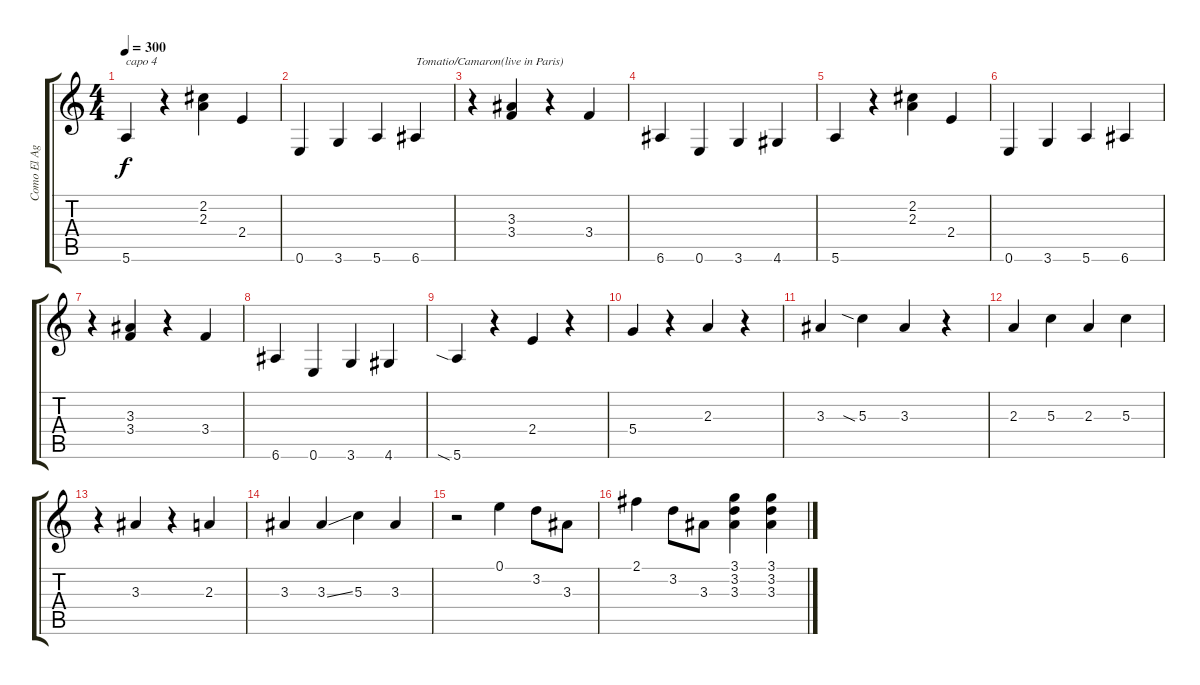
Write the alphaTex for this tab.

\track ("Como El Agua-Tangos" "Como El Ag") {instrument acousticguitarnylon}
\staff {score tabs}
\tuning (E4 B3 G3 D3 A2 E2) {hide}
\ts (4 4)
\tempo 300
\clef g2
\ks c
5.6.4{txt "capo 4" dy f instrument acousticguitarnylon} r.4 (2.2 2.3).4 2.4.4 |
0.6.4 3.6.4 5.6.4 6.6.4{txt "Tomatio/Camaron(live in Paris)"} |
r.4 (3.3 3.4).4 r.4 3.4.4 |
6.6.4 0.6.4 3.6.4 4.6.4 |
5.6.4 r.4 (2.2 2.3).4 2.4.4 |
0.6.4 3.6.4 5.6.4 6.6.4 |
r.4 (3.3 3.4).4 r.4 3.4.4 |
6.6.4 0.6.4 3.6.4 4.6.4 |
5.6{sia}.4 r.4 2.4.4 r.4 |
5.4.4 r.4 2.3.4 r.4 |
3.3.4 5.3{sia}.4 3.3.4 r.4 |
2.3.4 5.3.4 2.3.4 5.3.4 |
r.4 3.3.4 r.4 2.3.4 |
3.3.4 3.3{ss}.4 5.3.4 3.3.4 |
r.2 0.1.4 3.2.8 3.3.8 |
2.1.4 3.2.8 3.3.8 (3.1 3.2 3.3).4 (3.1 3.2 3.3).4
